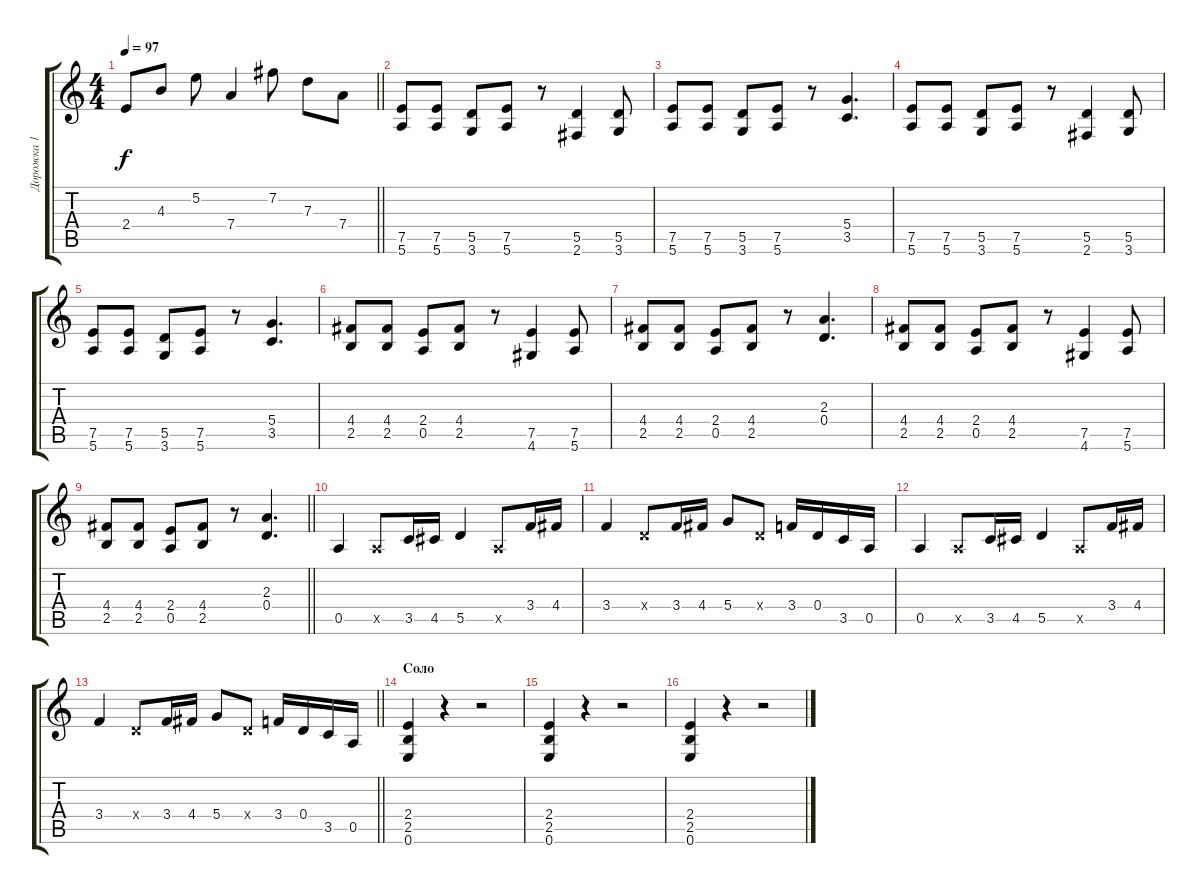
\track ("Дорожка 1" "Дорожка 1") {instrument overdrivenguitar}
\staff {score tabs}
\tuning (E4 B3 G3 D3 A2 E2) {hide}
\ts (4 4)
\tempo 97
\clef g2
\barLineRight lightlight
\ks c
2.4.8{dy f} 4.3.8 5.2.8 7.4.4 7.2.8 7.3.8 7.4.8 |
\section ("" "")
(7.5 5.6).8 (7.5 5.6).8 (5.5 3.6).8 (7.5 5.6).8 r.8 (5.5 2.6).4 (5.5 3.6).8 |
(7.5 5.6).8 (7.5 5.6).8 (5.5 3.6).8 (7.5 5.6).8 r.8 (5.4 3.5).4{d} |
(7.5 5.6).8 (7.5 5.6).8 (5.5 3.6).8 (7.5 5.6).8 r.8 (5.5 2.6).4 (5.5 3.6).8 |
(7.5 5.6).8 (7.5 5.6).8 (5.5 3.6).8 (7.5 5.6).8 r.8 (5.4 3.5).4{d} |
(4.4 2.5).8 (4.4 2.5).8 (2.4 0.5).8 (4.4 2.5).8 r.8 (7.5 4.6).4 (7.5 5.6).8 |
(4.4 2.5).8 (4.4 2.5).8 (2.4 0.5).8 (4.4 2.5).8 r.8 (2.3 0.4).4{d} |
(4.4 2.5).8 (4.4 2.5).8 (2.4 0.5).8 (4.4 2.5).8 r.8 (7.5 4.6).4 (7.5 5.6).8 |
\barLineRight lightlight
(4.4 2.5).8 (4.4 2.5).8 (2.4 0.5).8 (4.4 2.5).8 r.8 (2.3 0.4).4{d} |
\section ("" "")
0.5.4 0.5{x}.8 3.5.16 4.5.16 5.5.4 0.5{x}.8 3.4.16 4.4.16 |
3.4.4 0.4{x}.8 3.4.16 4.4.16 5.4.8 0.4{x}.8 3.4.16 0.4.16 3.5.16 0.5.16 |
0.5.4 0.5{x}.8 3.5.16 4.5.16 5.5.4 0.5{x}.8 3.4.16 4.4.16 |
\barLineRight lightlight
3.4.4 0.4{x}.8 3.4.16 4.4.16 5.4.8 0.4{x}.8 3.4.16 0.4.16 3.5.16 0.5.16 |
\section ("" "Соло")
(2.4 2.5 0.6).4 r.4 r.2 |
(2.4 2.5 0.6).4 r.4 r.2 |
(2.4 2.5 0.6).4 r.4 r.2
